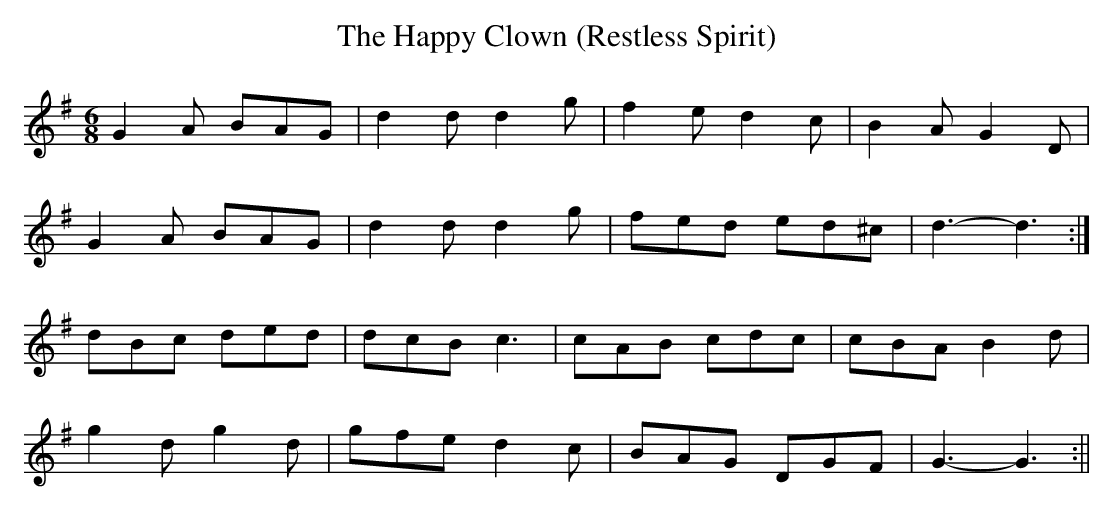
X:1
T:Happy Clown (Restless Spirit), The
L:1/8
M:6/8
K:G major
G2A BAG|d2d d2g|f2e d2c|B2A G2D|
G2A BAG|d2d d2g|fed ed^c|d3-d3:|
dBc ded|dcB c3|cAB cdc|cBA B2d|
g2d g2d|gfe d2c|BAG DGF|G3-G3:||
